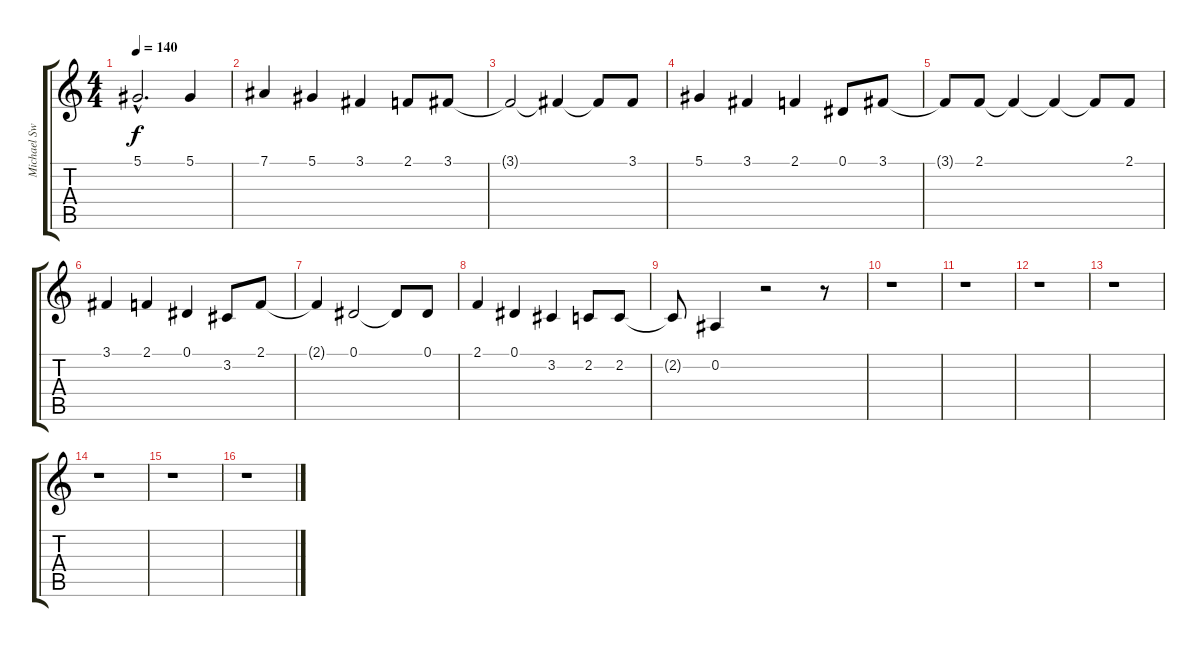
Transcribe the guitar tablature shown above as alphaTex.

\track ("Michael Sweet" "Michael Sw") {instrument fx5brightness}
\staff {score tabs}
\tuning (Eb4 Bb3 Gb3 Db3 Ab2 Eb2) {hide}
\ts (4 4)
\tempo 140
\clef g2
\ks c
5.1{hac}.2{d dy f} 5.1.4 |
7.1.4 5.1.4 3.1.4 2.1.8 3.1.8 |
3.1{t}.2 3.1{t}.4 3.1{t}.8 3.1.8 |
5.1.4 3.1.4 2.1.4 0.1.8 3.1.8 |
3.1{t}.8 2.1.8 2.1{t}.4 2.1{t}.4 2.1{t}.8 2.1.8 |
3.1.4 2.1.4 0.1.4 3.2.8 2.1.8 |
2.1{t}.4 0.1.2 0.1{t}.8 0.1.8 |
2.1.4 0.1.4 3.2.4 2.2.8 2.2.8 |
2.2{t}.8 0.2.4 r.2 r.8 |
r.1 |
r.1 |
r.1 |
r.1 |
r.1 |
r.1 |
r.1
